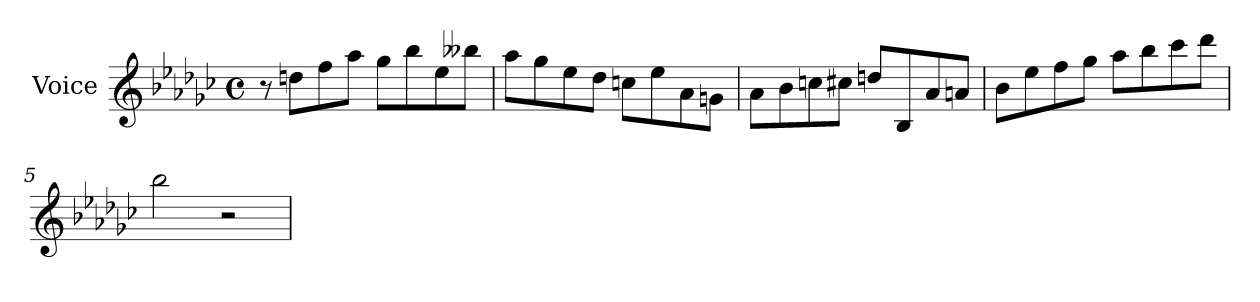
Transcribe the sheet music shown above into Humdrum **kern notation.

**kern
*part1
*staff1
*I"Voice
*I'Voice
*clefG2
*k[b-e-a-d-g-c-]
*M4/4
*met(c)
=1
8r
8ddn\L
8ff\
8aa-\J
8gg-\L
8bb-\
8ee-\
8bb--X\J
=2
8aa-\L
8gg-\
8ee-\
8dd-\J
8ccn\L
8ee-\
8a-\
8gn\J
=3
8a-\L
8b-\
8ccn\
8cc#X\J
8ddn/L
8B-/
8a-/
8an/J
=4
8b-\L
8ee-\
8ff\
8gg-\J
8aa-\L
8bb-\
8ccc-\
8ddd-\J
=5
2bb-\
2rcc
=
*-
